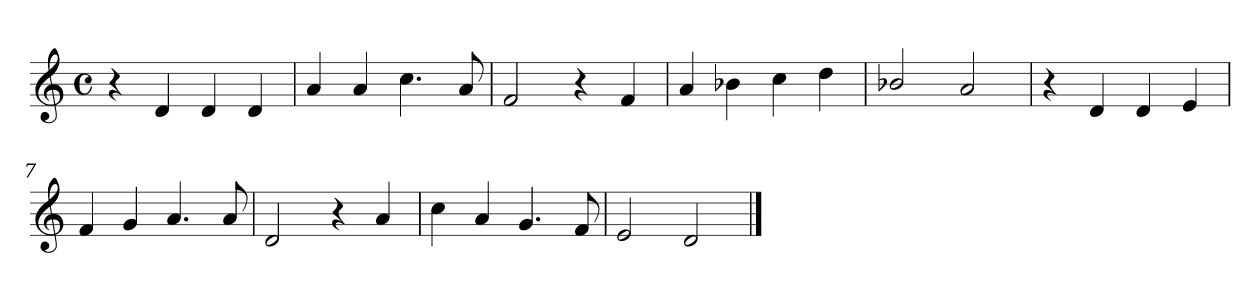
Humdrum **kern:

**kern
*part1
*staff1
*k[]
*M4/4
*met(c)
=1
4r
4d
4d
4d
=2
4a
4a
4.cc
8a
=3
2f
4r
4f
=4
4a
4b-X
4cc
4dd
=5
2b-X/
2a
=6
4r
4d
4d
4e
=7
4f
4g
4.a
8a
=8
2d
4r
4a
=9
4cc
4a
4.g
8f
=10
2e
2d
==
*-
